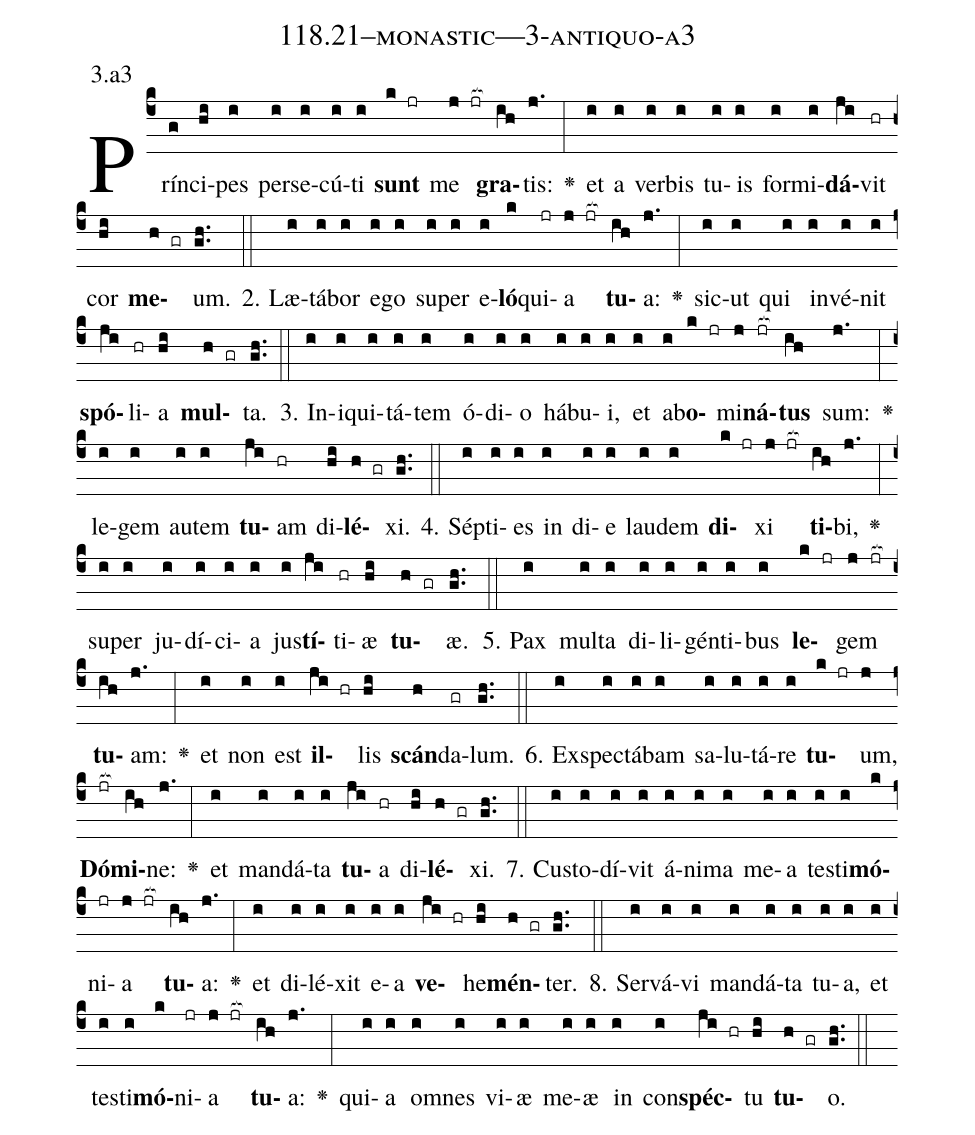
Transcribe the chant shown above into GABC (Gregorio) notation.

name: 118.21--monastic---3-antiquo-a3;
annotation: 3.a3;
%%
(c4)Prín(g)ci(hi)pes(i) per(i)se(i)cú(i)ti(i) <b>sunt</b>(k jr) me(j jr[ocb:1{]) <b>gra</b>(ih[ocb:0}])tis:(j.) <v>\greheightstar</v>(:) et(i) a(i) ver(i)bis(i) tu(i)is(i) for(i)mi(i)<b>dá</b>(ji)vit(hr) cor(hi) <b>me</b>(h gr)um.(gh..) (::)
2. Læ(i)tá(i)bor(i) e(i)go(i) su(i)per(i) e(i)<b>ló</b>(k)qui(jr)a(j jr[ocb:1{]) <b>tu</b>(ih[ocb:0}])a:(j.) <v>\greheightstar</v>(:) sic(i)ut(i) qui(i) in(i)vé(i)nit(i) <b>spó</b>(ji)li(hr)a(hi) <b>mul</b>(h gr)ta.(gh..) (::)
3. In(i)i(i)qui(i)tá(i)tem(i) ó(i)di(i)o(i) há(i)bu(i)i,(i) et(i) ab(i)<b>o</b>(k jr)mi(j)<b>ná</b>(jr[ocb:1{])<b>tus</b>(ih[ocb:0}]) sum:(j.) <v>\greheightstar</v>(:) le(i)gem(i) au(i)tem(i) <b>tu</b>(ji)am(hr) di(hi)<b>lé</b>(h gr)xi.(gh..) (::)
4. Sép(i)ti(i)es(i) in(i) di(i)e(i) lau(i)dem(i) <b>di</b>(k jr)xi(j jr[ocb:1{]) <b>ti</b>(ih[ocb:0}])bi,(j.) <v>\greheightstar</v>(:) su(i)per(i) ju(i)dí(i)ci(i)a(i) jus(i)<b>tí</b>(ji)ti(hr)æ(hi) <b>tu</b>(h gr)æ.(gh..) (::)
5. Pax(i) mul(i)ta(i) di(i)li(i)gén(i)ti(i)bus(i) <b>le</b>(k jr)gem(j jr[ocb:1{]) <b>tu</b>(ih[ocb:0}])am:(j.) <v>\greheightstar</v>(:) et(i) non(i) est(i) <b>il</b>(ji hr)lis(hi) <b>scán</b>(h)da(gr)lum.(gh..) (::)
6. Ex(i)spec(i)tá(i)bam(i) sa(i)lu(i)tá(i)re(i) <b>tu</b>(k jr)um,(j) <b>Dó</b>(jr[ocb:1{])<b>mi</b>(ih[ocb:0}])ne:(j.) <v>\greheightstar</v>(:) et(i) man(i)dá(i)ta(i) <b>tu</b>(ji)a(hr) di(hi)<b>lé</b>(h gr)xi.(gh..) (::)
7. Cus(i)to(i)dí(i)vit(i) á(i)ni(i)ma(i) me(i)a(i) tes(i)ti(i)<b>mó</b>(k)ni(jr)a(j jr[ocb:1{]) <b>tu</b>(ih[ocb:0}])a:(j.) <v>\greheightstar</v>(:) et(i) di(i)lé(i)xit(i) e(i)a(i) <b>ve</b>(ji hr)he(hi)<b>mén</b>(h gr)ter.(gh..) (::)
8. Ser(i)vá(i)vi(i) man(i)dá(i)ta(i) tu(i)a,(i) et(i) tes(i)ti(i)<b>mó</b>(k)ni(jr)a(j jr[ocb:1{]) <b>tu</b>(ih[ocb:0}])a:(j.) <v>\greheightstar</v>(:) qui(i)a(i) om(i)nes(i) vi(i)æ(i) me(i)æ(i) in(i) con(i)<b>spéc</b>(ji hr)tu(hi) <b>tu</b>(h gr)o.(gh..) (::)
